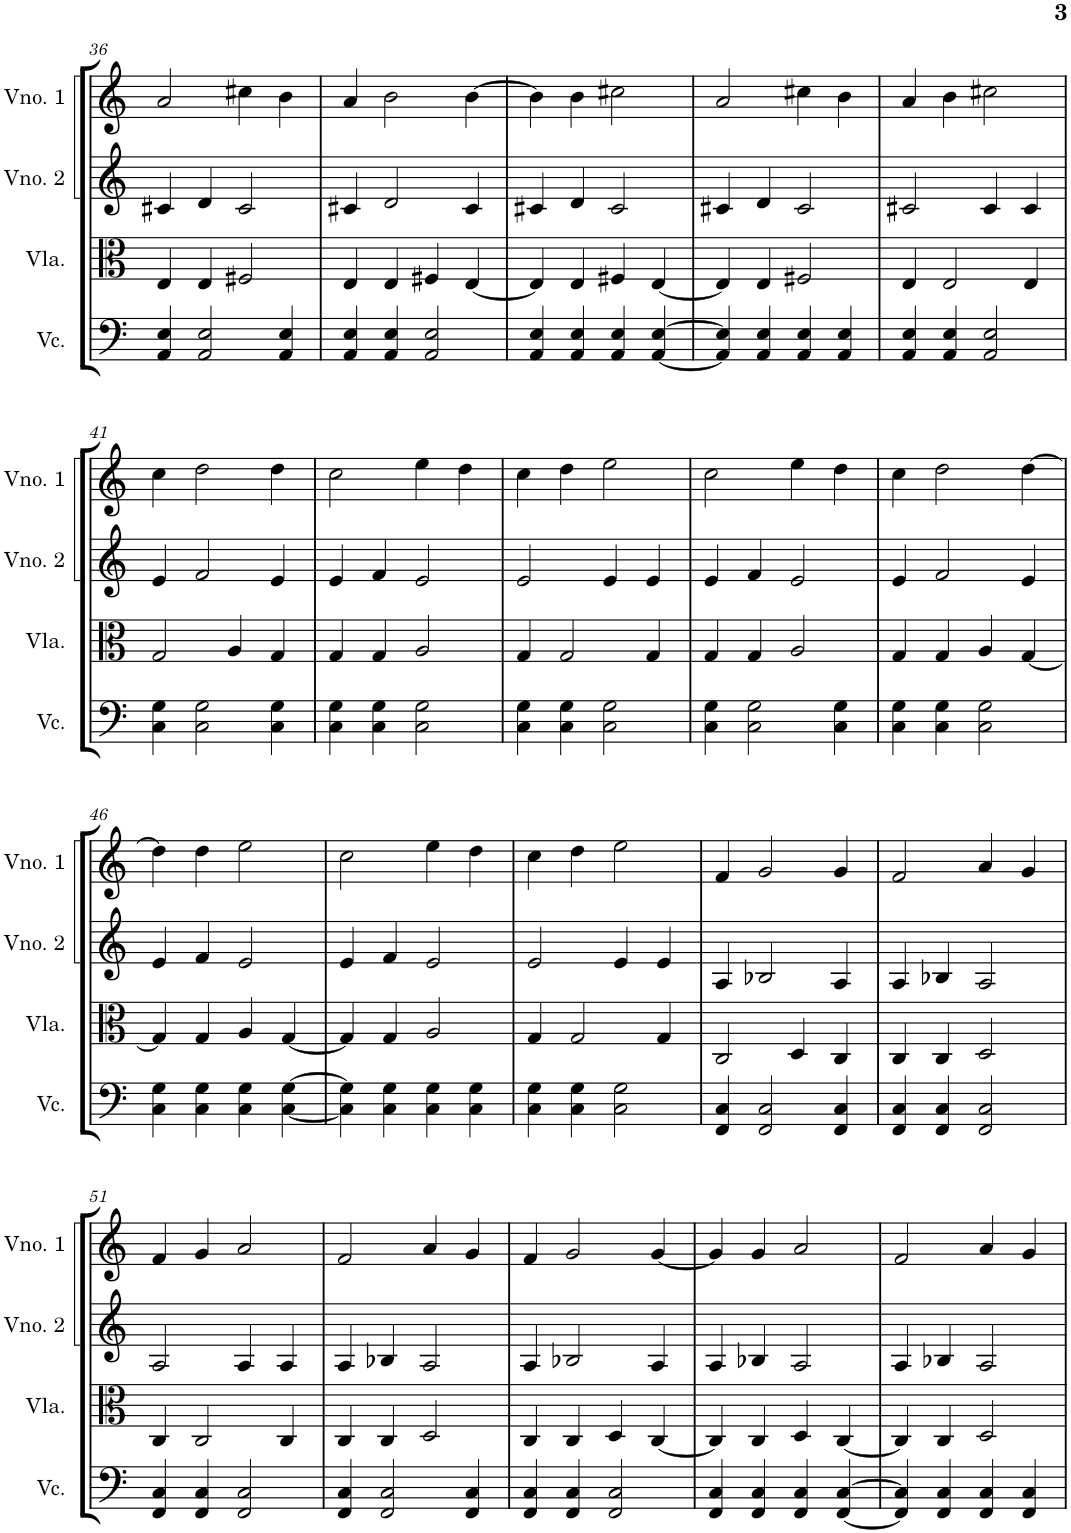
**kern	**kern	**kern	**kern
*part4	*part3	*part2	*part1
*staff4	*staff3	*staff2	*staff1
*I"Violoncelo	*I"Viola	*I"Violino 2	*I"Violino 1
*I'Vc.	*I'Vla.	*I'Vno. 2	*I'Vno. 1
!!LO:PB:g=z
*clefF4	*clefC3	*clefG2	*clefG2
*k[]	*k[]	*k[]	*k[]
*M4/4	*M4/4	*M4/4	*M4/4
=36	=36	=36	=36
4AA/ 4E/	4E/	4c#X/	2a/
2AA/ 2E/	4E/	4d/	.
.	2F#X/	2c#/	4cc#X\
4AA/ 4E/	.	.	4b\
=37	=37	=37	=37
4AA/ 4E/	4E/	4c#X/	4a/
4AA/ 4E/	4E/	2d/	2b\
2AA/ 2E/	4F#X/	.	.
.	[4E/	4c#/	[4b\
=38	=38	=38	=38
4AA/ 4E/	4E/]	4c#X/	4b\]
4AA/ 4E/	4E/	4d/	4b\
4AA/ 4E/	4F#X/	2c#/	2cc#X\
[4AA/ [4E/	[4E/	.	.
=39	=39	=39	=39
4AA/] 4E/]	4E/]	4c#X/	2a/
4AA/ 4E/	4E/	4d/	.
4AA/ 4E/	2F#X/	2c#/	4cc#X\
4AA/ 4E/	.	.	4b\
=40	=40	=40	=40
4AA/ 4E/	4E/	2c#X/	4a/
4AA/ 4E/	2E/	.	4b\
2AA/ 2E/	.	4c#/	2cc#X\
.	4E/	4c#/	.
!!LO:LB:g=z
=41	=41	=41	=41
4C\ 4G\	2G/	4e/	4cc\
2C\ 2G\	.	2f/	2dd\
.	4A/	.	.
4C\ 4G\	4G/	4e/	4dd\
=42	=42	=42	=42
4C\ 4G\	4G/	4e/	2cc\
4C\ 4G\	4G/	4f/	.
2C\ 2G\	2A/	2e/	4ee\
.	.	.	4dd\
=43	=43	=43	=43
4C\ 4G\	4G/	2e/	4cc\
4C\ 4G\	2G/	.	4dd\
2C\ 2G\	.	4e/	2ee\
.	4G/	4e/	.
=44	=44	=44	=44
4C\ 4G\	4G/	4e/	2cc\
2C\ 2G\	4G/	4f/	.
.	2A/	2e/	4ee\
4C\ 4G\	.	.	4dd\
=45	=45	=45	=45
4C\ 4G\	4G/	4e/	4cc\
4C\ 4G\	4G/	2f/	2dd\
2C\ 2G\	4A/	.	.
.	[4G/	4e/	[4dd\
!!LO:LB:g=z
=46	=46	=46	=46
4C\ 4G\	4G/]	4e/	4dd\]
4C\ 4G\	4G/	4f/	4dd\
4C\ 4G\	4A/	2e/	2ee\
[4C\ [4G\	[4G/	.	.
=47	=47	=47	=47
4C\] 4G\]	4G/]	4e/	2cc\
4C\ 4G\	4G/	4f/	.
4C\ 4G\	2A/	2e/	4ee\
4C\ 4G\	.	.	4dd\
=48	=48	=48	=48
4C\ 4G\	4G/	2e/	4cc\
4C\ 4G\	2G/	.	4dd\
2C\ 2G\	.	4e/	2ee\
.	4G/	4e/	.
=49	=49	=49	=49
4FF/ 4C/	2C/	4A/	4f/
2FF/ 2C/	.	2B-X/	2g/
.	4D/	.	.
4FF/ 4C/	4C/	4A/	4g/
=50	=50	=50	=50
4FF/ 4C/	4C/	4A/	2f/
4FF/ 4C/	4C/	4B-X/	.
2FF/ 2C/	2D/	2A/	4a/
.	.	.	4g/
!!LO:LB:g=z
=51	=51	=51	=51
4FF/ 4C/	4C/	2A/	4f/
4FF/ 4C/	2C/	.	4g/
2FF/ 2C/	.	4A/	2a/
.	4C/	4A/	.
=52	=52	=52	=52
4FF/ 4C/	4C/	4A/	2f/
2FF/ 2C/	4C/	4B-X/	.
.	2D/	2A/	4a/
4FF/ 4C/	.	.	4g/
=53	=53	=53	=53
4FF/ 4C/	4C/	4A/	4f/
4FF/ 4C/	4C/	2B-X/	2g/
2FF/ 2C/	4D/	.	.
.	[4C/	4A/	[4g/
=54	=54	=54	=54
4FF/ 4C/	4C/]	4A/	4g/]
4FF/ 4C/	4C/	4B-X/	4g/
4FF/ 4C/	4D/	2A/	2a/
[4FF/ [4C/	[4C/	.	.
=55	=55	=55	=55
4FF/] 4C/]	4C/]	4A/	2f/
4FF/ 4C/	4C/	4B-X/	.
4FF/ 4C/	2D/	2A/	4a/
4FF/ 4C/	.	.	4g/
=	=	=	=
*-	*-	*-	*-
